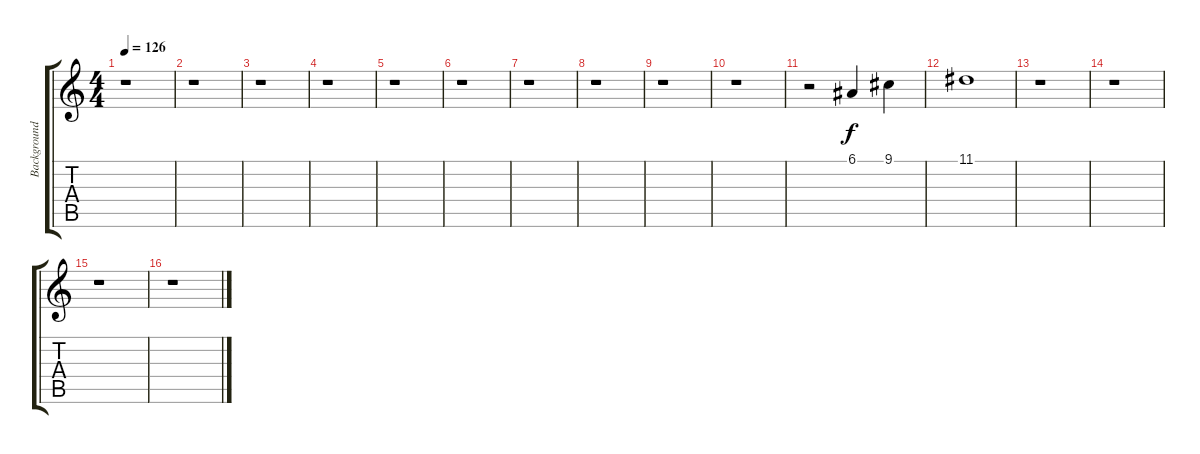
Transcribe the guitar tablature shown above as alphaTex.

\track ("Background Vocals" "Background") {instrument synthvoice}
\staff {score tabs}
\tuning (E4 B3 G3 D3 A2 E2) {hide}
\ts (4 4)
\tempo 126
\clef g2
\ks c
r.1{dy f} |
r.1 |
r.1 |
r.1 |
r.1 |
r.1 |
r.1 |
r.1 |
r.1 |
r.1 |
r.2 6.1.4 9.1.4 |
11.1.1 |
r.1 |
r.1 |
r.1 |
r.1
